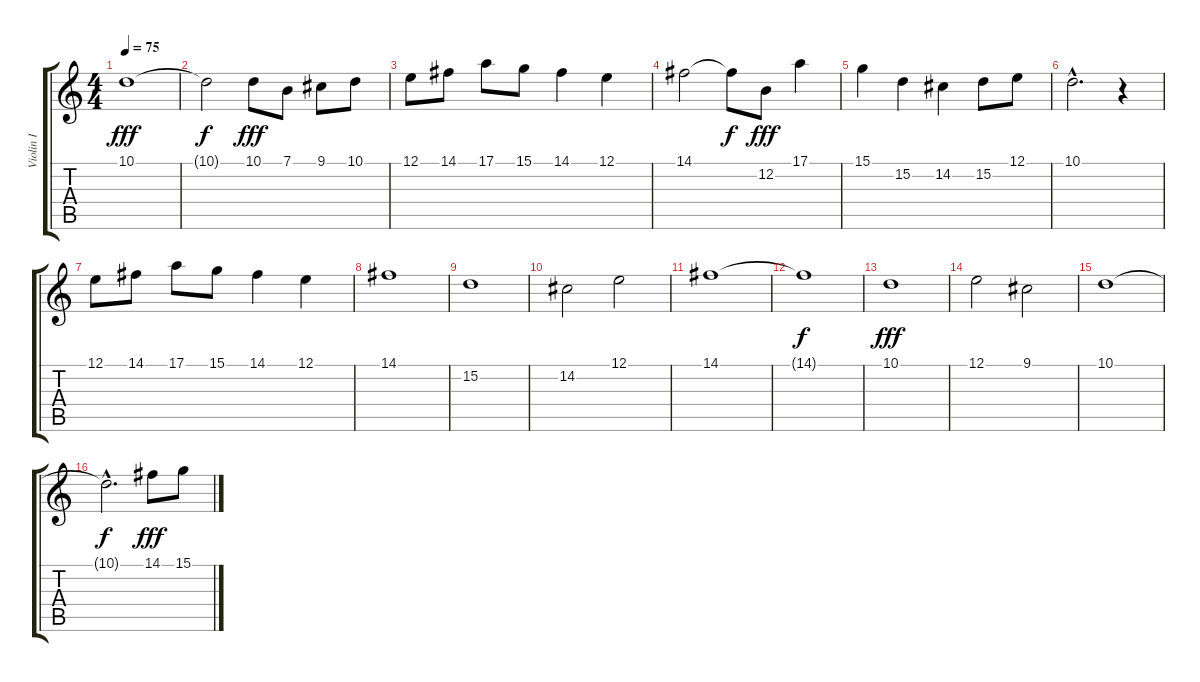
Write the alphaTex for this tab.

\track ("Violin I            " "Violin I  ") {instrument stringensemble1}
\staff {score tabs}
\tuning (E4 B3 G3 D3 A2 E2) {hide}
\ts (4 4)
\tempo 75
\clef g2
\ks c
10.1.1{dy fff} |
10.1{t}.2{dy f} 10.1.8{dy fff} 7.1.8 9.1.8 10.1.8 |
12.1.8 14.1.8 17.1.8 15.1.8 14.1.4 12.1.4 |
14.1.2 14.1{t}.8{dy f} 12.2.8{dy fff} 17.1.4 |
15.1.4 15.2.4 14.2.4 15.2.8 12.1.8 |
10.1{hac}.2{d} r.4 |
12.1.8 14.1.8 17.1.8 15.1.8 14.1.4 12.1.4 |
14.1.1 |
15.2.1 |
14.2.2 12.1.2 |
14.1.1 |
14.1{t}.1{dy f} |
10.1.1{dy fff} |
12.1.2 9.1.2 |
10.1.1 |
10.1{hac t}.2{d dy f} 14.1.8{dy fff} 15.1.8
